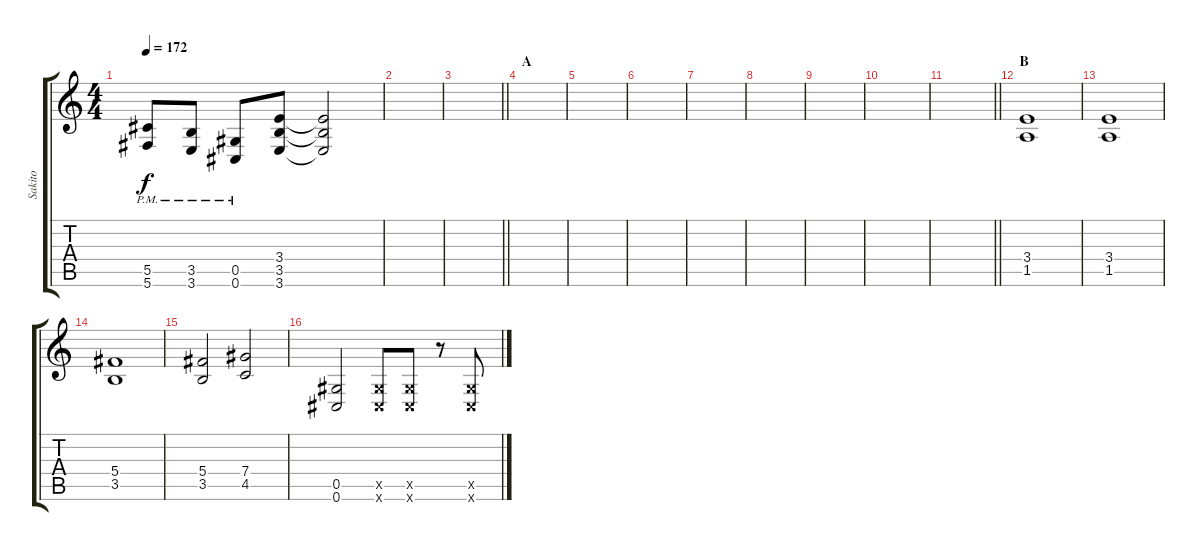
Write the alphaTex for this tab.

\track ("Sakito" "Sakito") {instrument overdrivenguitar}
\staff {score tabs}
\tuning (Eb4 Bb3 Gb3 Db3 Ab2 Db2) {hide}
\ts (4 4)
\tempo 172
\clef g2
\ks c
(5.5{pm} 5.6{pm}).8{dy f} (3.5{pm} 3.6{pm}).8 (0.5{pm} 0.6{pm}).8 (3.4 3.5 3.6).8 (3.4{t} 3.5{t} 3.6{t}).2 |
|
\barLineRight lightlight
|
\section ("" "A")
|
|
|
|
|
|
|
\barLineRight lightlight
|
\section ("" "B")
(3.4 1.5).1 |
(3.4 1.5).1 |
(5.4 3.5).1 |
(5.4 3.5).2 (7.4 4.5).2 |
(0.5 0.6).2 (0.5{x} 0.6{x}).8 (0.5{x} 0.6{x}).8 r.8 (0.5{x} 0.6{x}).8
